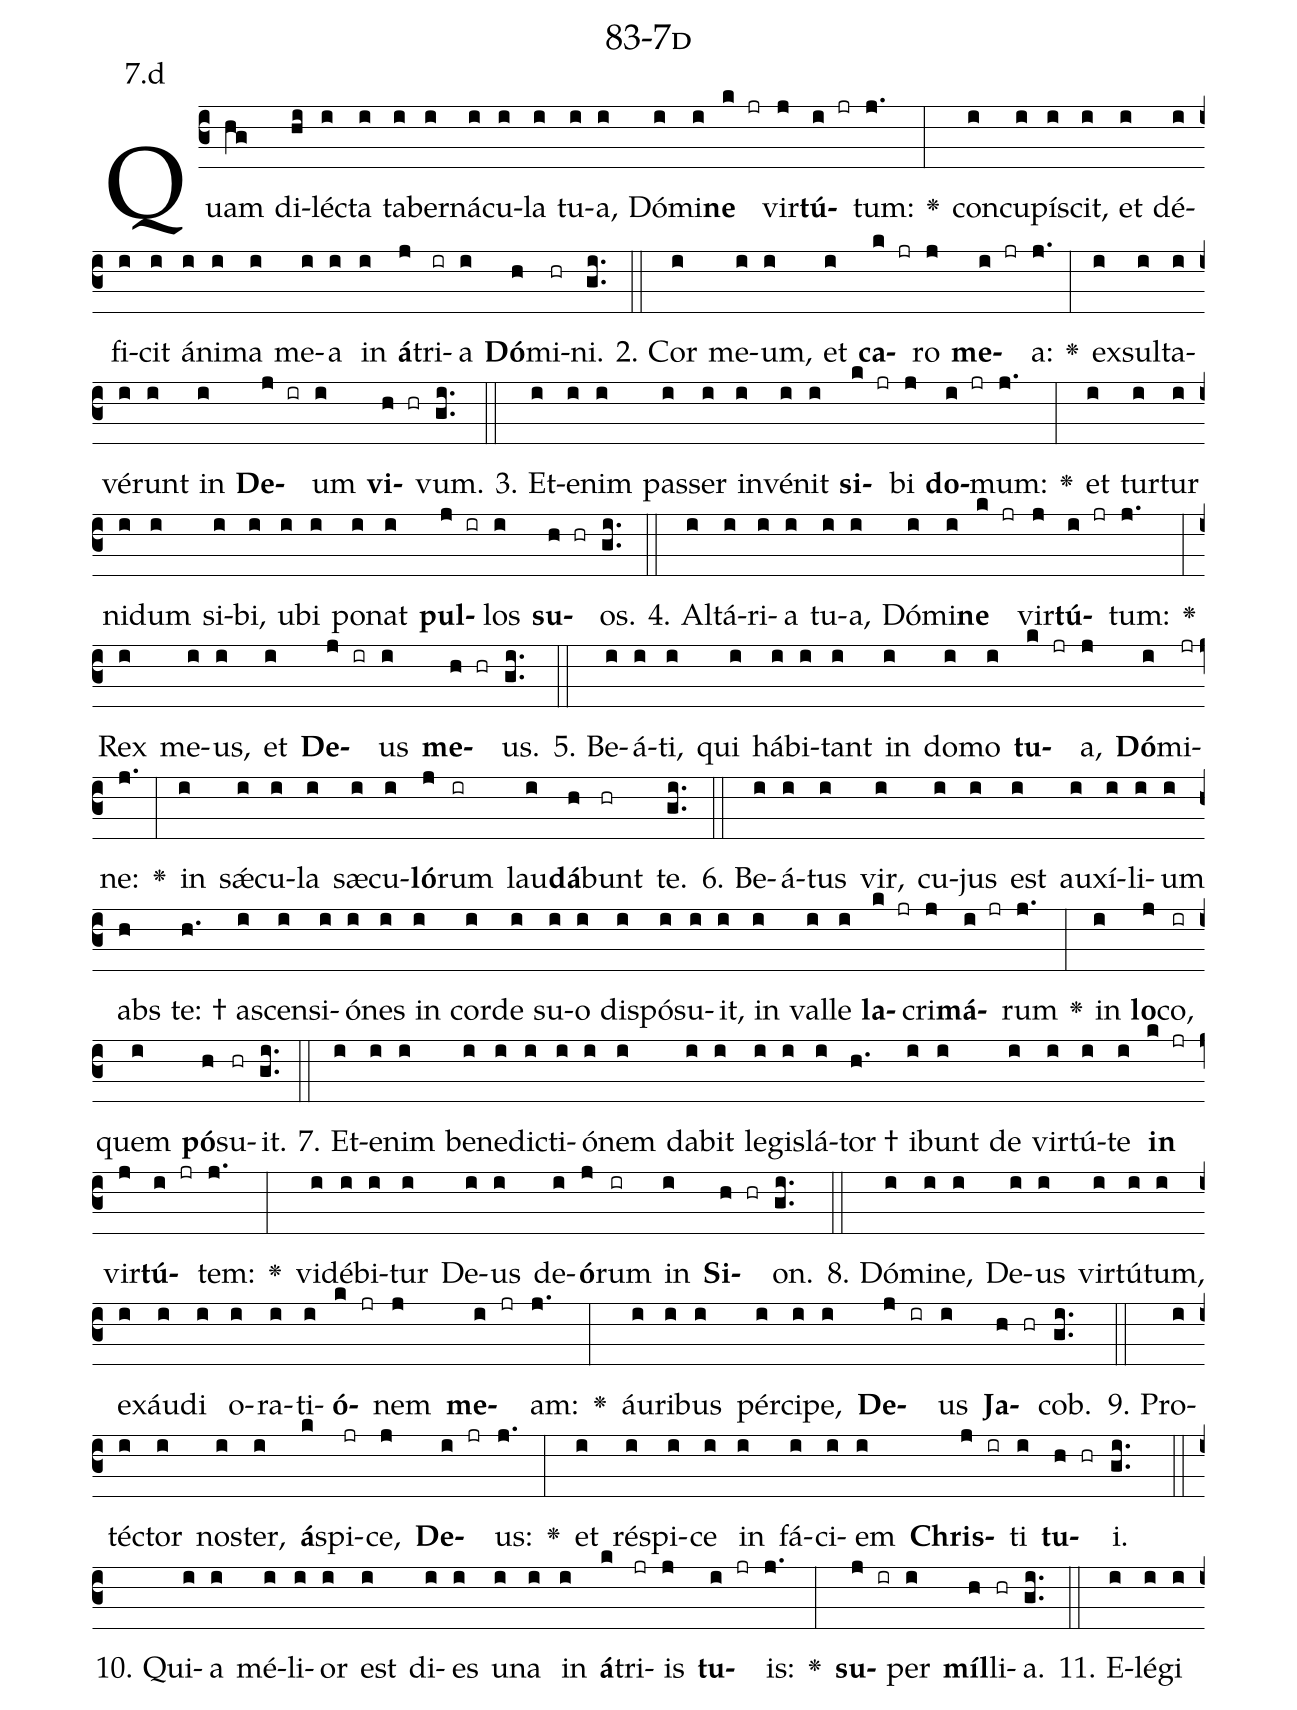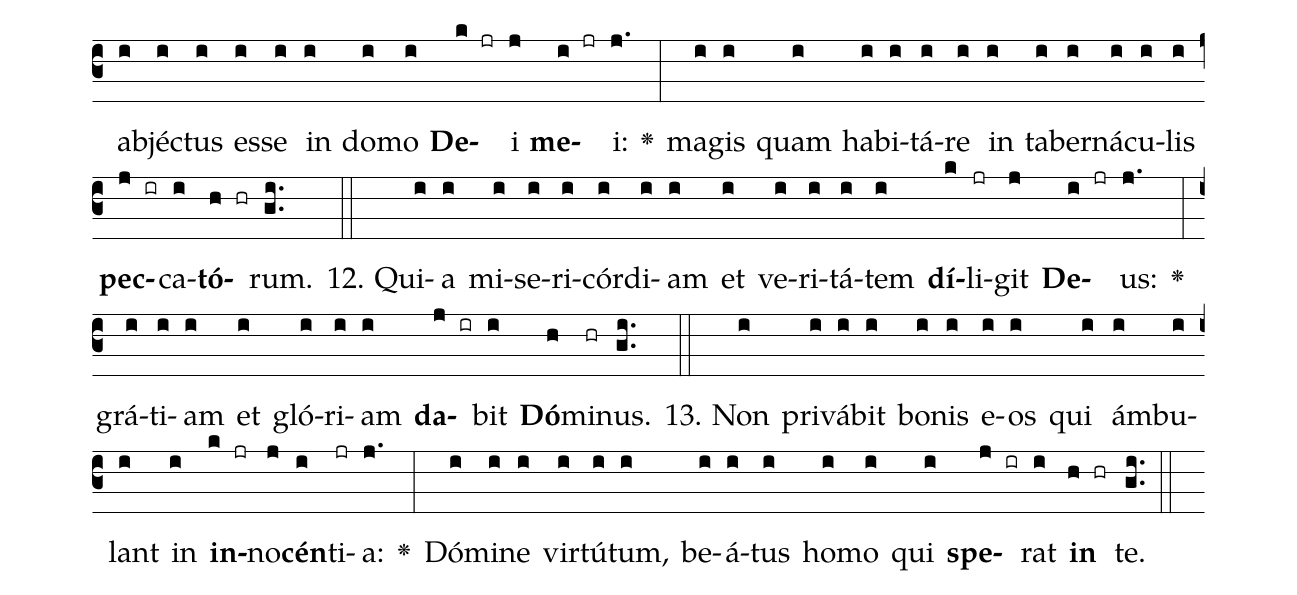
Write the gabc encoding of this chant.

name: 83-7d;
annotation: 7.d;
%%
(c3)Quam(hg) di(hi)léc(i)ta(i) ta(i)ber(i)ná(i)cu(i)la(i) tu(i)a,(i) Dó(i)mi(i)<b>ne</b>(k jr) vir(j)<b>tú</b>(i jr)tum:(j.) <v>\greheightstar</v>(:) con(i)cu(i)pí(i)scit,(i) et(i) dé(i)fi(i)cit(i) á(i)ni(i)ma(i) me(i)a(i) in(i) <b>á</b>(j)tri(ir)a(i) <b>Dó</b>(h)mi(hr)ni.(gi..) (::)
2. Cor(i) me(i)um,(i) et(i) <b>ca</b>(k jr)ro(j) <b>me</b>(i jr)a:(j.) <v>\greheightstar</v>(:) ex(i)sul(i)ta(i)vé(i)runt(i) in(i) <b>De</b>(j ir)um(i) <b>vi</b>(h hr)vum.(gi..) (::)
3. Et(i)e(i)nim(i) pas(i)ser(i) in(i)vé(i)nit(i) <b>si</b>(k jr)bi(j) <b>do</b>(i jr)mum:(j.) <v>\greheightstar</v>(:) et(i) tur(i)tur(i) ni(i)dum(i) si(i)bi,(i) u(i)bi(i) po(i)nat(i) <b>pul</b>(j ir)los(i) <b>su</b>(h hr)os.(gi..) (::)
4. Al(i)tá(i)ri(i)a(i) tu(i)a,(i) Dó(i)mi(i)<b>ne</b>(k jr) vir(j)<b>tú</b>(i jr)tum:(j.) <v>\greheightstar</v>(:) Rex(i) me(i)us,(i) et(i) <b>De</b>(j ir)us(i) <b>me</b>(h hr)us.(gi..) (::)
5. Be(i)á(i)ti,(i) qui(i) há(i)bi(i)tant(i) in(i) do(i)mo(i) <b>tu</b>(k jr)a,(j) <b>Dó</b>(i)mi(jr)ne:(j.) <v>\greheightstar</v>(:) in(i) sǽ(i)cu(i)la(i) sæ(i)cu(i)<b>ló</b>(j)rum(ir) lau(i)<b>dá</b>(h)bunt(hr) te.(gi..) (::)
6. Be(i)á(i)tus(i) vir,(i) cu(i)jus(i) est(i) au(i)xí(i)li(i)um(i) abs(h) te: †(h.) a(i)scen(i)si(i)ó(i)nes(i) in(i) cor(i)de(i) su(i)o(i) dis(i)pó(i)su(i)it,(i) in(i) val(i)le(i) <b>la</b>(k jr)cri(j)<b>má</b>(i jr)rum(j.) <v>\greheightstar</v>(:) in(i) <b>lo</b>(j)co,(ir) quem(i) <b>pó</b>(h)su(hr)it.(gi..) (::)
7. Et(i)e(i)nim(i) be(i)ne(i)dic(i)ti(i)ó(i)nem(i) da(i)bit(i) le(i)gis(i)lá(i)tor †(h.) i(i)bunt(i) de(i) vir(i)tú(i)te(i) <b>in</b>(k jr) vir(j)<b>tú</b>(i jr)tem:(j.) <v>\greheightstar</v>(:) vi(i)dé(i)bi(i)tur(i) De(i)us(i) de(i)<b>ó</b>(j)rum(ir) in(i) <b>Si</b>(h hr)on.(gi..) (::)
8. Dó(i)mi(i)ne,(i) De(i)us(i) vir(i)tú(i)tum,(i) ex(i)áu(i)di(i) o(i)ra(i)ti(i)<b>ó</b>(k jr)nem(j) <b>me</b>(i jr)am:(j.) <v>\greheightstar</v>(:) áu(i)ri(i)bus(i) pér(i)ci(i)pe,(i) <b>De</b>(j ir)us(i) <b>Ja</b>(h hr)cob.(gi..) (::)
9. Pro(i)téc(i)tor(i) nos(i)ter,(i) <b>á</b>(k)spi(jr)ce,(j) <b>De</b>(i jr)us:(j.) <v>\greheightstar</v>(:) et(i) ré(i)spi(i)ce(i) in(i) fá(i)ci(i)em(i) <b>Chris</b>(j ir)ti(i) <b>tu</b>(h hr)i.(gi..) (::)
10. Qui(i)a(i) mé(i)li(i)or(i) est(i) di(i)es(i) u(i)na(i) in(i) <b>á</b>(k)tri(jr)is(j) <b>tu</b>(i jr)is:(j.) <v>\greheightstar</v>(:) <b>su</b>(j ir)per(i) <b>míl</b>(h)li(hr)a.(gi..) (::)
11. E(i)lé(i)gi(i) ab(i)jéc(i)tus(i) es(i)se(i) in(i) do(i)mo(i) <b>De</b>(k jr)i(j) <b>me</b>(i jr)i:(j.) <v>\greheightstar</v>(:) ma(i)gis(i) quam(i) ha(i)bi(i)tá(i)re(i) in(i) ta(i)ber(i)ná(i)cu(i)lis(i) <b>pec</b>(j ir)ca(i)<b>tó</b>(h hr)rum.(gi..) (::)
12. Qui(i)a(i) mi(i)se(i)ri(i)cór(i)di(i)am(i) et(i) ve(i)ri(i)tá(i)tem(i) <b>dí</b>(k)li(jr)git(j) <b>De</b>(i jr)us:(j.) <v>\greheightstar</v>(:) grá(i)ti(i)am(i) et(i) gló(i)ri(i)am(i) <b>da</b>(j ir)bit(i) <b>Dó</b>(h)mi(hr)nus.(gi..) (::)
13. Non(i) pri(i)vá(i)bit(i) bo(i)nis(i) e(i)os(i) qui(i) ám(i)bu(i)lant(i) in(i) <b>in</b>(k jr)no(j)<b>cén</b>(i)ti(jr)a:(j.) <v>\greheightstar</v>(:) Dó(i)mi(i)ne(i) vir(i)tú(i)tum,(i) be(i)á(i)tus(i) ho(i)mo(i) qui(i) <b>spe</b>(j ir)rat(i) <b>in</b>(h hr) te.(gi..) (::)
